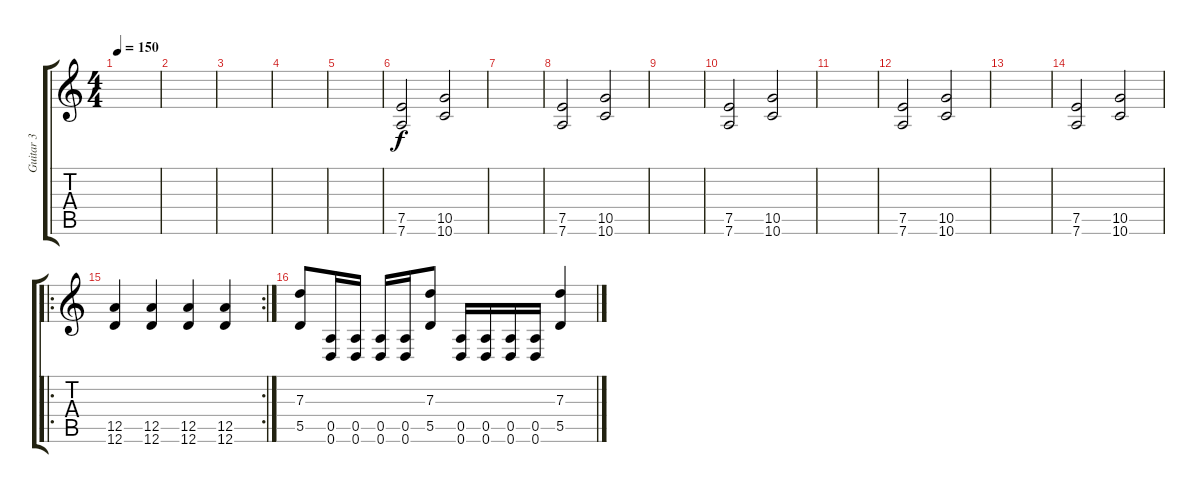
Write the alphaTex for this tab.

\track ("Guitar 3" "Guitar 3") {instrument overdrivenguitar}
\staff {score tabs}
\tuning (E4 B3 G3 D3 A2 D2) {hide}
\ts (4 4)
\tempo 150
\clef g2
\ks c
|
|
|
|
|
(7.5 7.6).2 (10.5 10.6).2 |
|
(7.5 7.6).2 (10.5 10.6).2 |
|
(7.5 7.6).2 (10.5 10.6).2 |
|
(7.5 7.6).2 (10.5 10.6).2 |
|
(7.5 7.6).2 (10.5 10.6).2 |
\ro
\rc 2
(12.5 12.6).4 (12.5 12.6).4 (12.5 12.6).4 (12.5 12.6).4 |
(7.3 5.5).8 (0.5 0.6).16 (0.5 0.6).16 (0.5 0.6).16 (0.5 0.6).16 (7.3 5.5).8 (0.5 0.6).16 (0.5 0.6).16 (0.5 0.6).16 (0.5 0.6).16 (7.3 5.5).4
